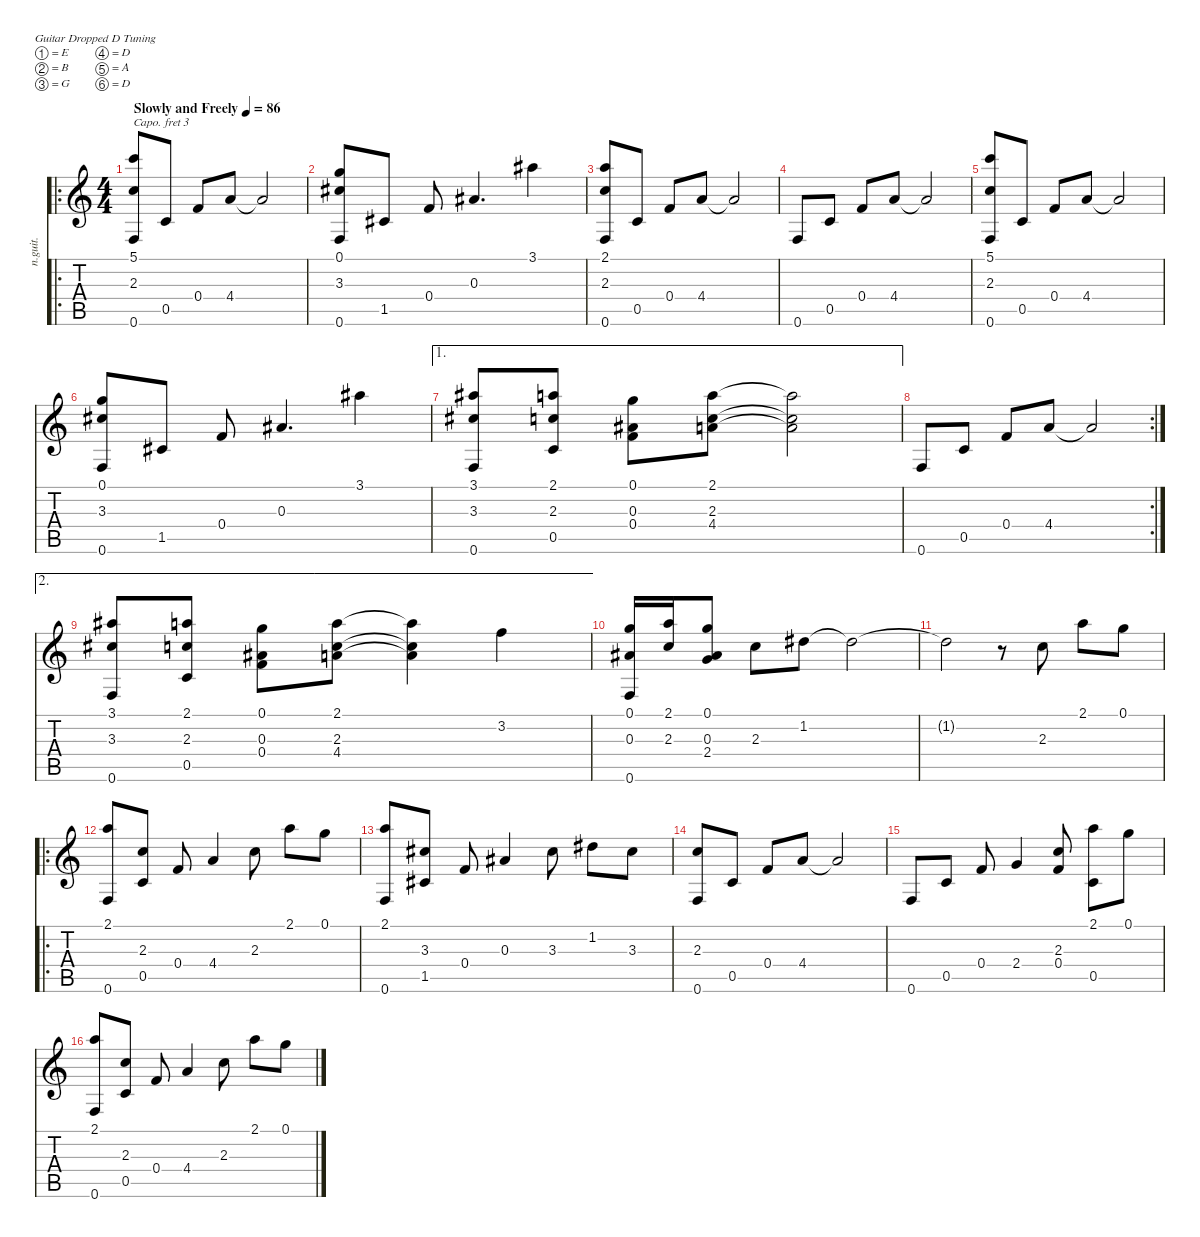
\defaultSystemsLayout 4
\hideDynamics
\bracketExtendMode nobrackets
\otherSystemsTrackNameOrientation horizontal
\track ("Track 1" "n.guit.") {mute instrument acousticguitarnylon}
\staff {score tabs}
\capo 3
\tuning (E4 B3 G3 D3 A2 D2)
\ro
\ts (4 4)
\beaming (8 2 2 2 2)
\tempo (86 "Slowly and Freely")
\clef g2
\ks c
(5.1 2.3 0.6).8{dy f instrument acousticguitarnylon beam Up} 0.5.8{beam Up} 0.4.8{beam Up} 4.4.8{beam Up} 4.4{t}.2{beam Up} |
(0.1 3.3{acc #} 0.6).8{beam Up} 1.5{acc #}.8{beam Up} 0.4.8{beam Up} 0.3{acc #}.4{d beam Up} 3.1{acc #}.4{beam Down} |
(2.1 2.3 0.6).8{beam Up} 0.5.8{beam Up} 0.4.8{beam Up} 4.4.8{beam Up} 4.4{t}.2{beam Up} |
0.6.8{beam Up} 0.5.8{beam Up} 0.4.8{beam Up} 4.4.8{beam Up} 4.4{t}.2{beam Up} |
(5.1 2.3 0.6).8{beam Up} 0.5.8{beam Up} 0.4.8{beam Up} 4.4.8{beam Up} 4.4{t}.2{beam Up} |
(0.1 3.3{acc #} 0.6).8{beam Up} 1.5{acc #}.8{beam Up} 0.4.8{beam Up} 0.3{acc #}.4{d beam Up} 3.1{acc #}.4{beam Down} |
\ae 1
(3.1{acc #} 3.3{acc #} 0.6).8{beam Up} (2.1 2.3 0.5).8{beam Up} (0.1 0.3{acc #} 0.4).8{beam Down} (2.1 2.3 4.4).8{beam Down} (2.1{t} 2.3{t} 4.4{t}).2{beam Down} |
\rc 2
0.6.8{beam Up} 0.5.8{beam Up} 0.4.8{beam Up} 4.4.8{beam Up} 4.4{t}.2{beam Up} |
\ae 2
(3.1{acc #} 3.3{acc #} 0.6).8{beam Up} (2.1 2.3 0.5).8{beam Up} (0.1 0.3{acc #} 0.4).8{beam Down} (2.1 2.3 4.4).8{beam Down} (2.1{t} 2.3{t} 4.4{t}).4{beam Down} 3.2.4{beam Down} |
(0.1 0.3{acc #} 0.6).16{beam Up} (2.1 2.3).16{beam Up} (0.1 0.3{acc #} 2.4).8{beam Up} 2.3.8{beam Down} 1.2{acc #}.8{beam Down} 1.2{t acc #}.2{beam Down} |
1.2{t acc #}.2{beam Down} r.8{beam Down} 2.3.8{beam Down} 2.1.8{beam Down} 0.1.8{beam Down} |
\ro
(2.1 0.6).8{beam Up} (2.3 0.5).8{beam Up} 0.4.8{beam Up} 4.4.4{beam Up} 2.3.8{beam Down} 2.1.8{beam Down} 0.1.8{beam Down} |
(2.1 0.6).8{beam Up} (3.3{acc #} 1.5{acc #}).8{beam Up} 0.4.8{beam Up} 0.3{acc #}.4{beam Up} 3.3{acc #}.8{beam Down} 1.2{acc #}.8{beam Down} 3.3{acc #}.8{beam Down} |
(2.3 0.6).8{beam Up} 0.5.8{beam Up} 0.4.8{beam Up} 4.4.8{beam Up} 4.4{t}.2{beam Up} |
0.6.8{beam Up} 0.5.8{beam Up} 0.4.8{beam Up} 2.4.4{beam Up} (2.3 0.4).8{beam Up} (2.1 0.5).8{beam Down} 0.1.8{beam Down} |
(2.1 0.6).8{beam Up} (2.3 0.5).8{beam Up} 0.4.8{beam Up} 4.4.4{beam Up} 2.3.8{beam Down} 2.1.8{beam Down} 0.1.8{beam Down}
